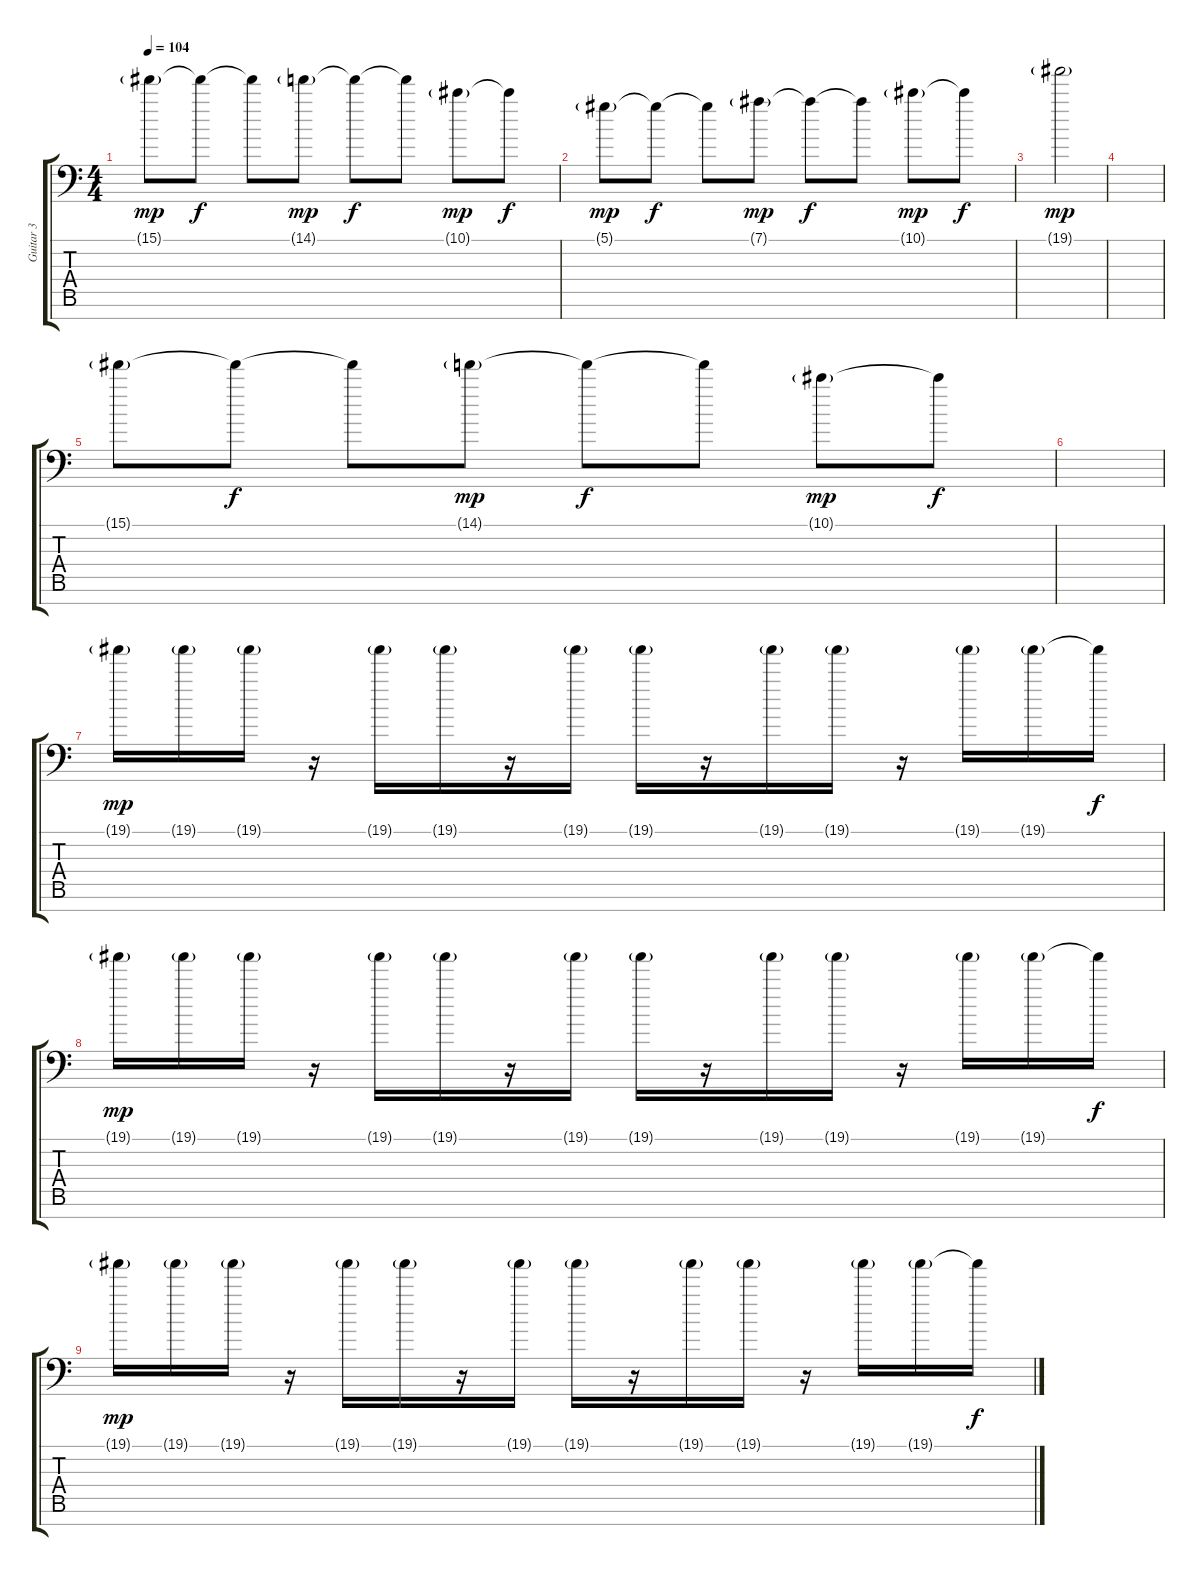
\track ("Guitar 3" "Guitar 3") {instrument distortionguitar}
\staff {score tabs}
\tuning (Eb4 Bb3 Gb3 Db3 Ab2 Eb2 Bb1) {hide}
\ts (4 4)
\tempo 104
\clef f4
\ks c
15.1{g}.8{dy mp} 15.1{t}.8{dy f} 15.1{t}.8 14.1{g}.8{dy mp} 14.1{t}.8{dy f} 14.1{t}.8 10.1{g}.8{dy mp} 10.1{t}.8{dy f} |
5.1{g}.8{dy mp} 5.1{t}.8{dy f} 5.1{t}.8 7.1{g}.8{dy mp} 7.1{t}.8{dy f} 7.1{t}.8 10.1{g}.8{dy mp} 10.1{t}.8{dy f} |
19.1{g}.2{dy mp} |
|
15.1{g}.8 15.1{t}.8{dy f} 15.1{t}.8 14.1{g}.8{dy mp} 14.1{t}.8{dy f} 14.1{t}.8 10.1{g}.8{dy mp} 10.1{t}.8{dy f} |
|
19.1{g}.16{dy mp} 19.1{g}.16 19.1{g}.16 r.16 19.1{g}.16 19.1{g}.16 r.16 19.1{g}.16 19.1{g}.16 r.16 19.1{g}.16 19.1{g}.16 r.16 19.1{g}.16 19.1{g}.16 19.1{t}.16{dy f} |
19.1{g}.16{dy mp} 19.1{g}.16 19.1{g}.16 r.16 19.1{g}.16 19.1{g}.16 r.16 19.1{g}.16 19.1{g}.16 r.16 19.1{g}.16 19.1{g}.16 r.16 19.1{g}.16 19.1{g}.16 19.1{t}.16{dy f} |
19.1{g}.16{dy mp} 19.1{g}.16 19.1{g}.16 r.16 19.1{g}.16 19.1{g}.16 r.16 19.1{g}.16 19.1{g}.16 r.16 19.1{g}.16 19.1{g}.16 r.16 19.1{g}.16 19.1{g}.16 19.1{t}.16{dy f}
